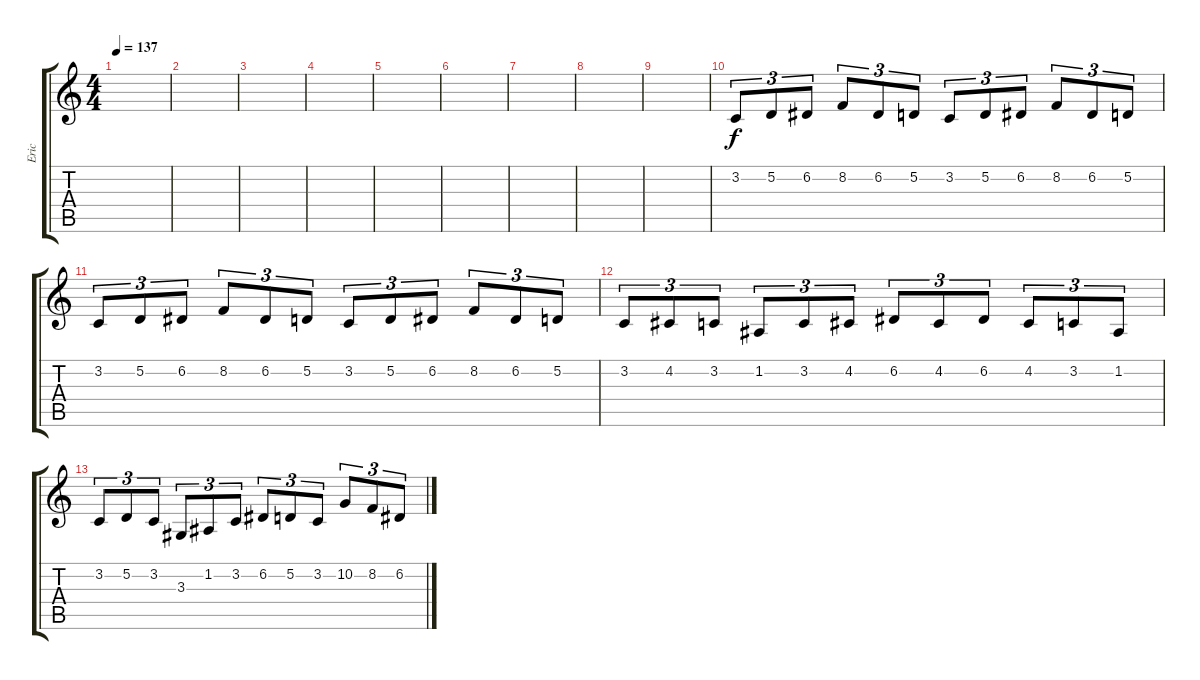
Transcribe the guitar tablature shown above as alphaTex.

\track ("Eric" "Eric") {instrument tubularbells}
\staff {score tabs}
\tuning (D4 A3 F3 C3 G2 C2) {hide}
\ts (4 4)
\tempo 137
\clef g2
\ks c
|
|
|
|
|
|
|
|
|
3.2.8{tu (3 2)} 5.2.8{tu (3 2)} 6.2.8{tu (3 2)} 8.2.8{tu (3 2)} 6.2.8{tu (3 2)} 5.2.8{tu (3 2)} 3.2.8{tu (3 2)} 5.2.8{tu (3 2)} 6.2.8{tu (3 2)} 8.2.8{tu (3 2)} 6.2.8{tu (3 2)} 5.2.8{tu (3 2)} |
3.2.8{tu (3 2)} 5.2.8{tu (3 2)} 6.2.8{tu (3 2)} 8.2.8{tu (3 2)} 6.2.8{tu (3 2)} 5.2.8{tu (3 2)} 3.2.8{tu (3 2)} 5.2.8{tu (3 2)} 6.2.8{tu (3 2)} 8.2.8{tu (3 2)} 6.2.8{tu (3 2)} 5.2.8{tu (3 2)} |
3.2.8{tu (3 2)} 4.2.8{tu (3 2)} 3.2.8{tu (3 2)} 1.2.8{tu (3 2)} 3.2.8{tu (3 2)} 4.2.8{tu (3 2)} 6.2.8{tu (3 2)} 4.2.8{tu (3 2)} 6.2.8{tu (3 2)} 4.2.8{tu (3 2)} 3.2.8{tu (3 2)} 1.2.8{tu (3 2)} |
3.2.8{tu (3 2)} 5.2.8{tu (3 2)} 3.2.8{tu (3 2)} 3.3.8{tu (3 2)} 1.2.8{tu (3 2)} 3.2.8{tu (3 2)} 6.2.8{tu (3 2)} 5.2.8{tu (3 2)} 3.2.8{tu (3 2)} 10.2.8{tu (3 2)} 8.2.8{tu (3 2)} 6.2.8{tu (3 2)}
